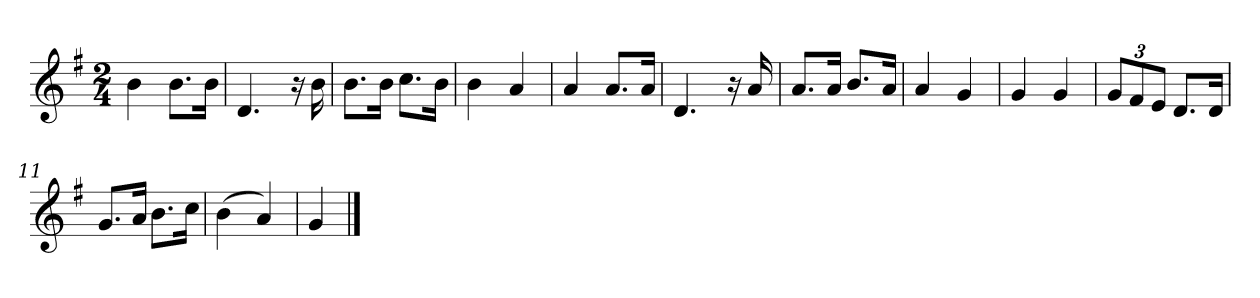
**kern
*part1
*staff1
*k[f#]
*M2/4
*MM120
=1
4b
8.bL
16bJk
=2
4.d
16r
16b
=3
8.bL
16bJk
8.ccL
16bJk
=4
4b
4a
=5
4a
8.aL
16aJk
=6
4.d
16r
16a
=7
8.aL
16aJk
8.bL
16aJk
=8
4a
4g
=9
4g
4g
=10
12gL
12f#
12eJ
8.dL
16dJk
=11
8.gL
16aJk
8.bL
16ccJk
=12
(4b
4a)
=13
4g
==
*-
